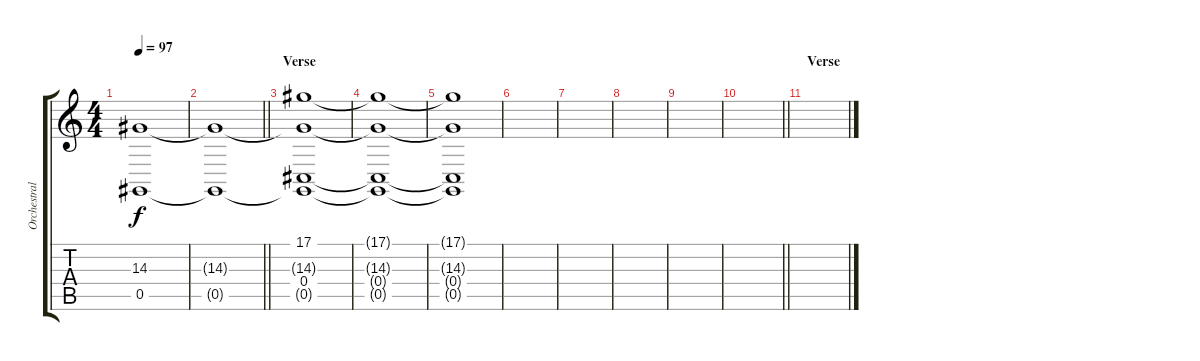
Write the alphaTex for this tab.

\track ("Orchestral Note" "Orchestral") {instrument stringensemble1}
\staff {score tabs}
\tuning (Eb4 Bb3 Gb3 Db3 Ab2 Eb2) {hide}
\ts (4 4)
\tempo 97
\clef g2
\ks c
(14.3{t} 0.5{t}).1{dy f} |
\barLineRight lightlight
(14.3{t} 0.5{t}).1 |
\section ("" "Verse")
(17.1 14.3{t} 0.4 0.5{t}).1 |
(17.1{t} 14.3{t} 0.4{t} 0.5{t}).1 |
(17.1{t} 14.3{t} 0.4{t} 0.5{t}).1{volume 0} |
|
|
|
|
\barLineRight lightlight
|
\section ("" "Verse")
